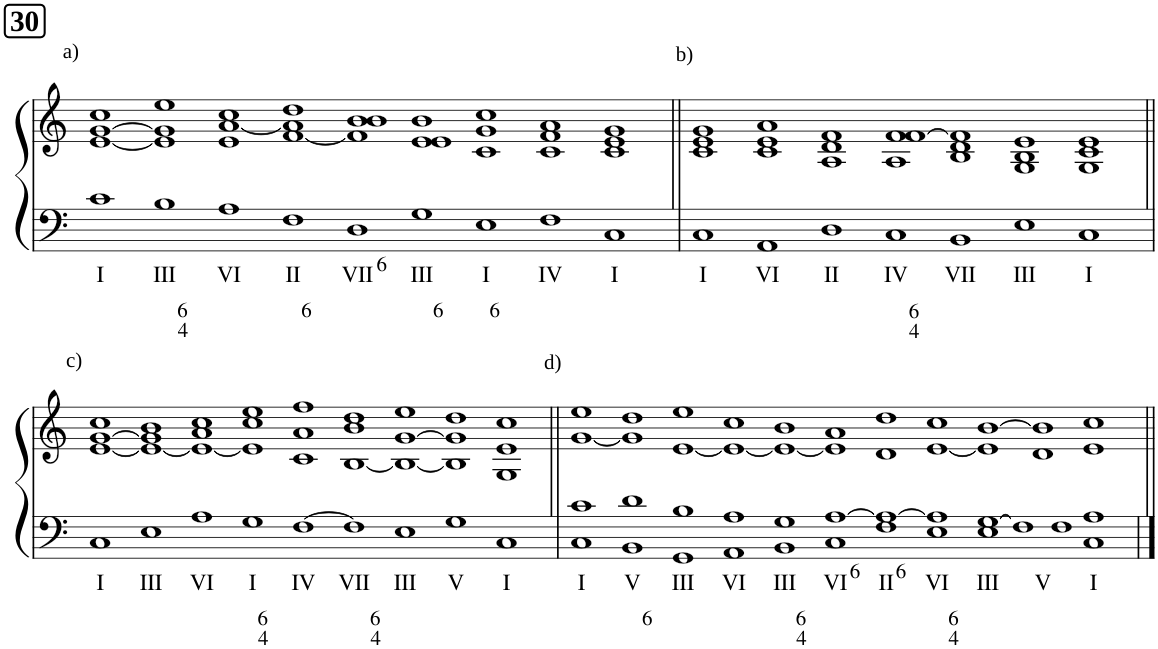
**kern	**text	**kern
*part1	*part1	*part1
*staff2	*staff2	*staff1
*I"Piano	*	*
*I'Pno	*	*
*clefF4	*	*clefG2
*k[]	*	*k[]
*M36/4	*	*M36/4
!!LO:REH:place=s1:a:B:cj:fs=14:t=30
=1	=1	=1
!	!	!LO:TX:a:t=a)
!	!LO:LY:b	!
1c	I	[1e [1g 1cc
!LO:TX:b:t=6	!	!
!LO:TX:b:t=4	!	!
!	!LO:LY:b	!
1B	III	1e] 1g] 1ee
!	!LO:LY:b	!
1A	VI	1e [1a 1cc
!LO:TX:b:t=6	!	!
!	!LO:LY:b	!
1F	II	[1f 1a] 1dd
!LO:TX:b:t=6	!	!
!	!LO:LY:b	!
1D	VII	1f] 1b 1b
!LO:TX:b:t=6	!	!
!	!LO:LY:b	!
1G	III	1e 1e 1b
!LO:TX:b:t=6	!	!
!	!LO:LY:b	!
1E	I	1c 1g 1cc
!	!LO:LY:b	!
1F	IV	1c 1f 1a
!	!LO:LY:b	!
1C	I	1c 1e 1g
=2||	=2||	=2||
*M28/4	*	*M28/4
!	!	!LO:TX:a:t=b)
!	!LO:LY:b	!
1C	I	1c 1e 1g
!	!LO:LY:b	!
1AA	VI	1c 1e 1a
!	!LO:LY:b	!
1D	II	1A 1d 1f
!LO:TX:b:t=6	!	!
!LO:TX:b:t=4	!	!
!	!LO:LY:b	!
1C	IV	1A [1f 1f
!	!LO:LY:b	!
1BB	VII	1B 1d 1f]
!	!LO:LY:b	!
1E	III	1G 1B 1e
!	!LO:LY:b	!
1C	I	1G 1c 1e
!!LO:LB:g=z
=3||	=3||	=3||
*M36/4	*	*M36/4
!	!	!LO:TX:a:t=c)
!	!LO:LY:b	!
1C	I	[1e [1g 1cc
!	!LO:LY:b	!
1E	III	1e_ 1g] 1b
!	!LO:LY:b	!
1A	VI	1e_ 1a 1cc
!LO:TX:b:t=6	!	!
!LO:TX:b:t=4	!	!
!	!LO:LY:b	!
1G	I	1e] 1cc 1ee
!	!LO:LY:b	!
[1F	IV	1c 1a 1ff
!LO:TX:b:t=6	!	!
!LO:TX:b:t=4	!	!
!	!LO:LY:b	!
1F]	VII	[1B 1b 1dd
!	!LO:LY:b	!
1E	III	1B_ [1g 1ee
!	!LO:LY:b	!
1G	V	1B] 1g] 1dd
!	!LO:LY:b	!
1C	I	1G 1e 1cc
=4||	=4||	=4||
*M44/4	*	*M44/4
!	!	!LO:TX:a:t=d)
!	!LO:LY:b	!
1C 1c	I	[1g 1ee
!LO:TX:b:t=6	!	!
!	!LO:LY:b	!
1BB 1d	V	1g] 1dd
!	!LO:LY:b	!
1GG 1B	III	[1e 1ee
!	!LO:LY:b	!
1AA 1A	VI	1e_ 1cc
!LO:TX:b:t=6	!	!
!LO:TX:b:t=4	!	!
!	!LO:LY:b	!
1BB 1G	III	1e_ 1b
!LO:TX:b:t=6	!	!
!	!LO:LY:b	!
1C [1A	VI	1e] 1a
!LO:TX:b:t=6	!	!
!	!LO:LY:b	!
1F 1A_	II	1d 1dd
!LO:TX:b:t=6	!	!
!LO:TX:b:t=4	!	!
!	!LO:LY:b	!
1E 1A]	VI	[1e 1cc
!	!LO:LY:b	!
1E [1G	III	1e] [1b
!	!LO:LY:b	!
1G] 1G	V	1d 1b]
!	!LO:LY:b	!
1C 1A	I	1e 1cc
=||	=||	=||
*-	*-	*-
